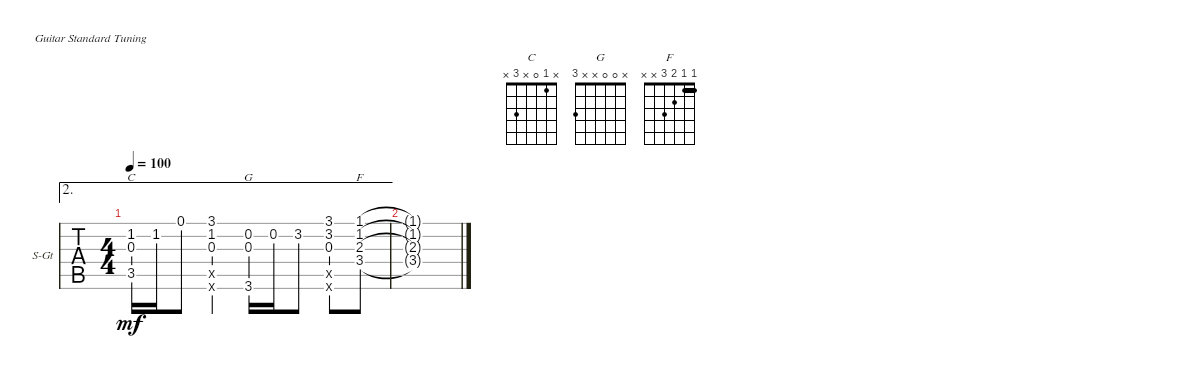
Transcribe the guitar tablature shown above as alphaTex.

\bracketExtendMode groupsimilarinstruments
\firstSystemTrackNameOrientation horizontal
\otherSystemsTrackNameOrientation horizontal
\track ("" "S-Gt") {instrument altosax}
\staff {tabs}
\tuning (E4 B3 G3 D3 A2 E2)
\displaytranspose 12
\chord ("C" x 1 0 x 3 x)
\chord ("G" x 0 0 x x 3)
\chord ("F" 1 1 2 3 x x) {barre 1}
\ae 2
\ts (4 4)
\tempo 100
\clef g2
\ks c
(1.2 3.5 0.3).16{ch "C" dy mf} 1.2.16 0.1.8 (3.1 1.2 0.3 0.6{x} 0.5{x}).4 (0.2 3.6 0.3).16{ch "G"} 0.2.16 3.2.8 (3.1 3.2 0.3 0.5{x} 0.6{x}).8 (1.1 1.2 2.3 3.4).8{ch "F"} |
(1.1{t} 3.4{t} 2.3{t} 1.2{t}).1
